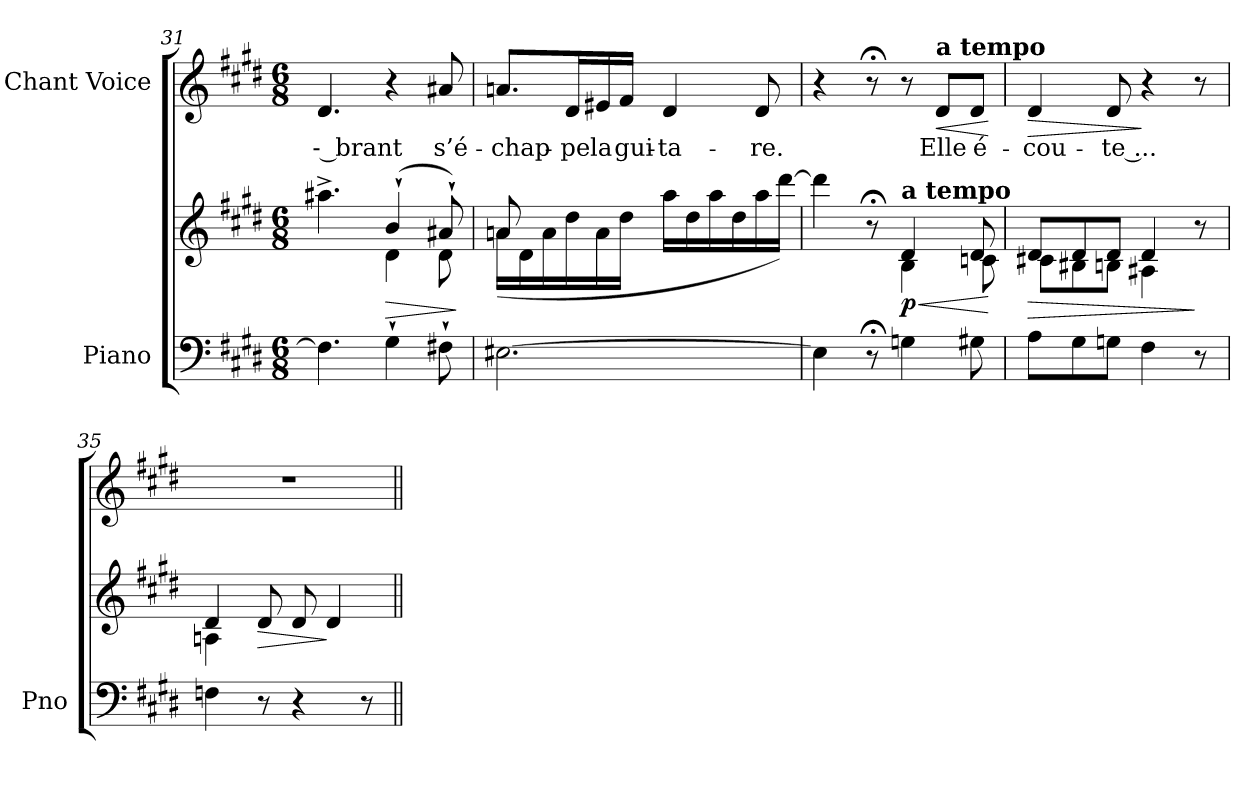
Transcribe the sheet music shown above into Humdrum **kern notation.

**kern	**kern	**dynam	**kern	**text	**dynam
*part2	*part2	*part2	*part1	*part1	*part1
*staff3	*staff2	*staff2/3	*staff1	*staff1	*staff1
*I"Piano	*	*	*I"Chant Voice	*	*
*I'Pno	*	*	*	*	*
!!LO:LB:g=z
*clefF4	*clefG2	*	*clefG2	*	*
*k[f#c#g#d#]	*k[f#c#g#d#]	*	*k[f#c#g#d#]	*	*
*M6/8	*M6/8	*	*M6/8	*	*
=31	=31	=31	=31	=31	=31
*	*^	*	*	*	*
!	!	!	!	!	!LO:LY:b	!
4.F##\]	4.aa#X^>\	4.ryy	.	4.d#/	-- brant	.
!	!	!	!LO:HP:b	!	!	!
4G#`\	(4b`/	4d#\	>	4r	.	.
!	!	!	!	!	!LO:LY:b	!
8F#X`\	8a#X`/)	8d#\	.	8a#X/	s’é-	.
*	*v	*v	*	*	*	*
.	.	]	.	.	.
=32	=32	=32	=32	=32	=32
*	*^	*	*	*	*
!	!	!	!	!	!LO:LY:b	!
[2.E#X\	8an/	(>16a\LL	.	8.an/L	-chap-	.
.	.	16d#\	.	.	.	.
.	8ryy	16a\	.	.	.	.
!	!	!	!	!	!LO:LY:b	!
.	.	16dd#\	.	16d#/L	-pe	.
!	!	!	!	!	!LO:LY:b	!
.	8ryy	16a\	.	16e#X/	la	.
!	!	!	!	!	!LO:LY:b	!
.	.	16dd#\JJ	.	16f#/JJ	gui-	.
!	!	!	!	!	!LO:LY:b	!
.	4.ryy	16aa\LL	.	4d#/	-ta-	.
.	.	16dd#\	.	.	.	.
.	.	16aa\	.	.	.	.
.	.	16dd#\	.	.	.	.
!	!	!	!	!	!LO:LY:b	!
.	.	16aa\	.	8d#/	-re.	.
.	.	[>16ddd#\JJ)	.	.	.	.
=33	=33	=33	=33	=33	=33	=33
4E#\]	4ddd#\]	4.ryy	.	4r	.	.
8r;<	8r;<	.	.	8r;<	.	.
!	!LO:TX:a:B:t=a tempo	!	!	!	!	!
!	!	!	!LO:HP:b	!	!	!
!	!	!	!LO:DY:n=1:b	!	!	!
4Gn\	4d#/	4B\	< p	8r	.	.
!	!	!	!	!LO:TX:a:B:t=a tempo	!	!
!	!	!	!	!	!LO:LY:b	!LO:HP:b
.	.	.	.	8d#/L	Elle	<
!	!	!	!	!	!LO:LY:b	!
8G#X\	8d#/	8cn\	.	8d#/J	é-	.
*	*v	*v	*	*	*	*
.	.	[	.	.	[
=34	=34	=34	=34	=34	=34
!	!	!LO:HP:b	!	!LO:LY:b	!LO:HP:b
*	*^	*	*	*	*
8A\L	8d#/L	8c#X\L	>	4d#/	-cou-	>
8G#\	8d#/	8B#X\	.	.	.	.
!	!	!	!	!	!LO:LY:b	!
8Gn\J	8d#/J	8Bn\J	.	8d#/	-te ...	.
4F#\	4d#/	4A#X\	.	4r	.	]
8r	8r	8ryy	]	8r	.	.
!!LO:PB:g=z
=35	=35	=35	=35	=35	=35	=35
4Fn\	4d#/	4An\	.	2.r	.	.
!	!	!	!LO:HP:b	!	!	!
8r	8d#/	2ryy	>	.	.	.
4r	8d#/	.	.	.	.	.
.	4d#/	.	]	.	.	.
8r	.	.	.	.	.	.
*	*v	*v	*	*	*	*
=||	=||	=||	=||	=||	=||
*-	*-	*-	*-	*-	*-
